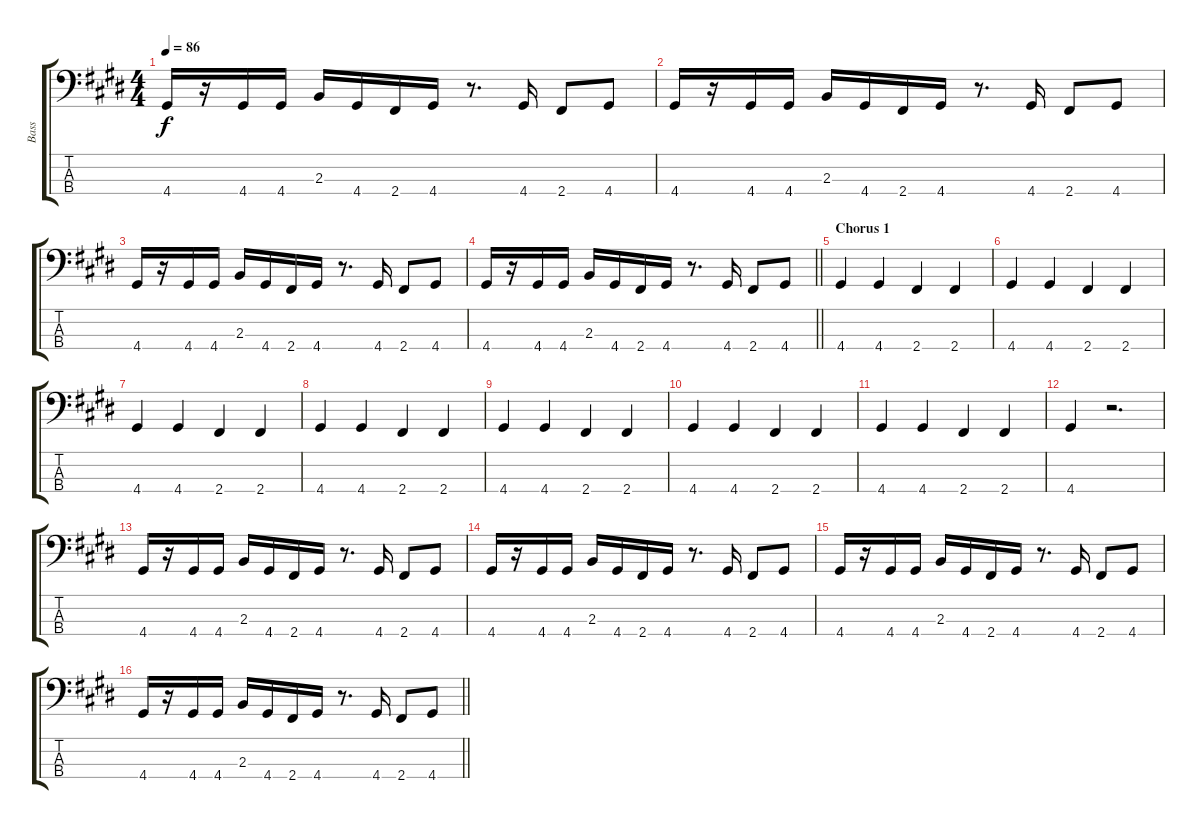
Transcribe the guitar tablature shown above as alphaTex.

\track ("Bass" "Bass") {instrument electricbassfinger}
\staff {score tabs}
\tuning (G2 D2 A1 E1) {hide}
\ts (4 4)
\tempo 86
\clef f4
\ks e
4.4.16{dy f} r.16 4.4.16 4.4.16 2.3.16 4.4.16 2.4.16 4.4.16 r.8{d} 4.4.16 2.4.8 4.4.8 |
4.4.16 r.16 4.4.16 4.4.16 2.3.16 4.4.16 2.4.16 4.4.16 r.8{d} 4.4.16 2.4.8 4.4.8 |
4.4.16 r.16 4.4.16 4.4.16 2.3.16 4.4.16 2.4.16 4.4.16 r.8{d} 4.4.16 2.4.8 4.4.8 |
\barLineRight lightlight
4.4.16 r.16 4.4.16 4.4.16 2.3.16 4.4.16 2.4.16 4.4.16 r.8{d} 4.4.16 2.4.8 4.4.8 |
\section ("" "Chorus 1")
4.4.4 4.4.4 2.4.4 2.4.4 |
4.4.4 4.4.4 2.4.4 2.4.4 |
4.4.4 4.4.4 2.4.4 2.4.4 |
4.4.4 4.4.4 2.4.4 2.4.4 |
4.4.4 4.4.4 2.4.4 2.4.4 |
4.4.4 4.4.4 2.4.4 2.4.4 |
4.4.4 4.4.4 2.4.4 2.4.4 |
4.4.4 r.2{d} |
4.4.16 r.16 4.4.16 4.4.16 2.3.16 4.4.16 2.4.16 4.4.16 r.8{d} 4.4.16 2.4.8 4.4.8 |
4.4.16 r.16 4.4.16 4.4.16 2.3.16 4.4.16 2.4.16 4.4.16 r.8{d} 4.4.16 2.4.8 4.4.8 |
4.4.16 r.16 4.4.16 4.4.16 2.3.16 4.4.16 2.4.16 4.4.16 r.8{d} 4.4.16 2.4.8 4.4.8 |
\barLineRight lightlight
4.4.16 r.16 4.4.16 4.4.16 2.3.16 4.4.16 2.4.16 4.4.16 r.8{d} 4.4.16 2.4.8 4.4.8
